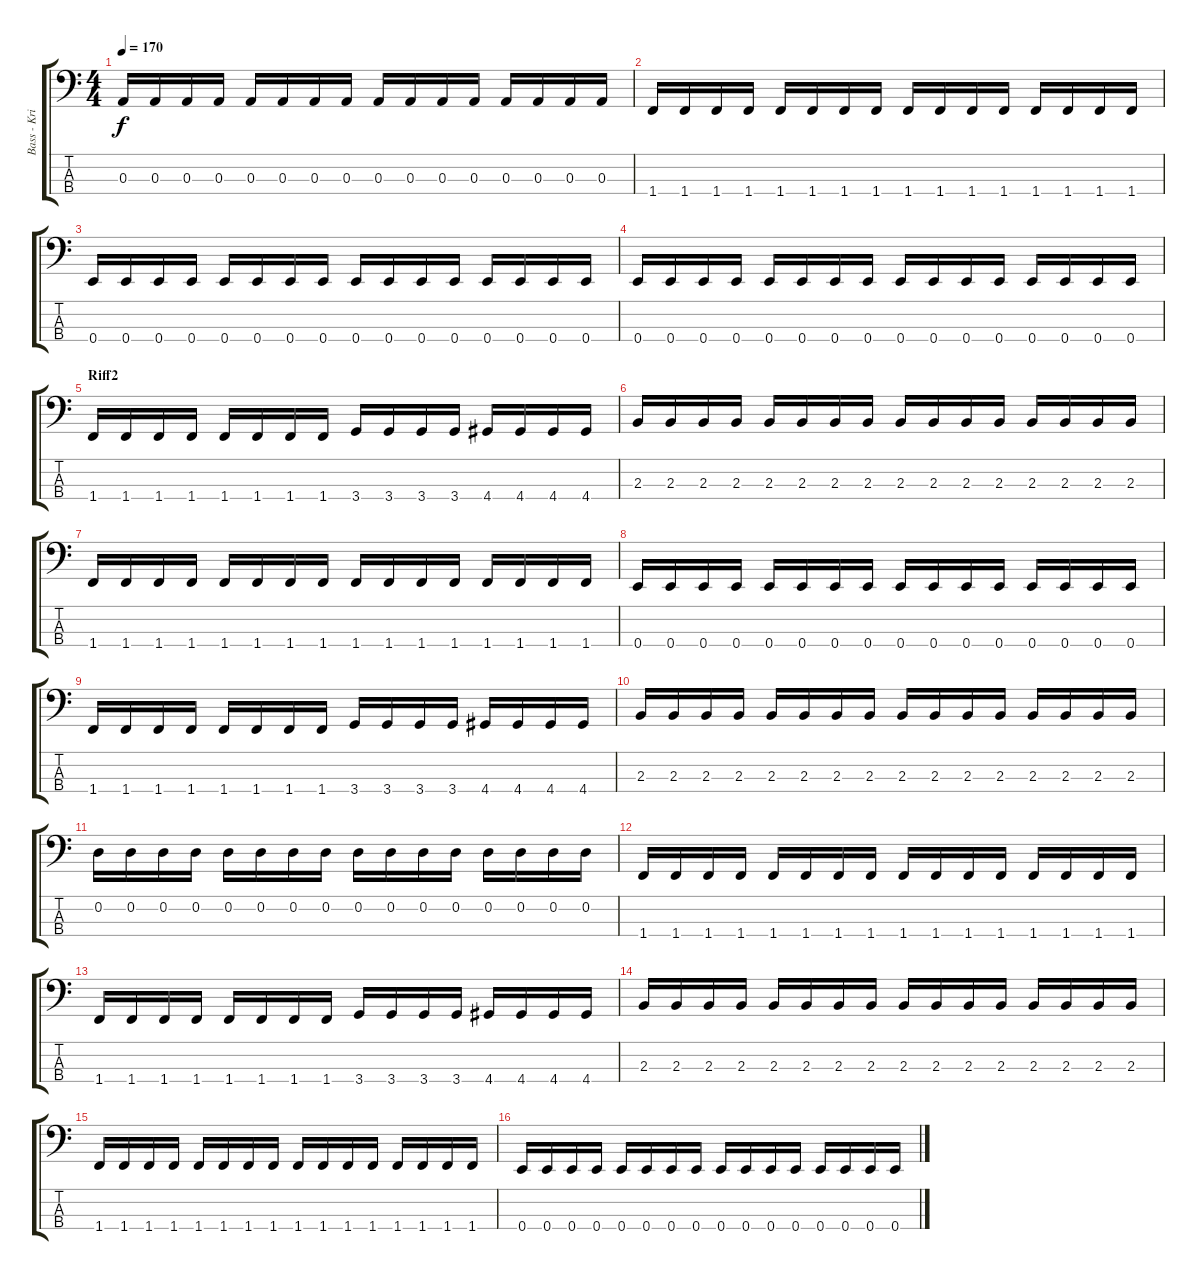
\track ("Bass - Kristoffer Olivius" "Bass - Kri") {instrument electricbasspick}
\staff {score tabs}
\tuning (G2 D2 A1 E1) {hide}
\ts (4 4)
\tempo 170
\clef f4
\ks c
0.3.16{dy f} 0.3.16 0.3.16 0.3.16 0.3.16 0.3.16 0.3.16 0.3.16 0.3.16 0.3.16 0.3.16 0.3.16 0.3.16 0.3.16 0.3.16 0.3.16 |
1.4.16 1.4.16 1.4.16 1.4.16 1.4.16 1.4.16 1.4.16 1.4.16 1.4.16 1.4.16 1.4.16 1.4.16 1.4.16 1.4.16 1.4.16 1.4.16 |
0.4.16 0.4.16 0.4.16 0.4.16 0.4.16 0.4.16 0.4.16 0.4.16 0.4.16 0.4.16 0.4.16 0.4.16 0.4.16 0.4.16 0.4.16 0.4.16 |
0.4.16 0.4.16 0.4.16 0.4.16 0.4.16 0.4.16 0.4.16 0.4.16 0.4.16 0.4.16 0.4.16 0.4.16 0.4.16 0.4.16 0.4.16 0.4.16 |
\section ("" "Riff2")
1.4.16 1.4.16 1.4.16 1.4.16 1.4.16 1.4.16 1.4.16 1.4.16 3.4.16 3.4.16 3.4.16 3.4.16 4.4.16 4.4.16 4.4.16 4.4.16 |
2.3.16 2.3.16 2.3.16 2.3.16 2.3.16 2.3.16 2.3.16 2.3.16 2.3.16 2.3.16 2.3.16 2.3.16 2.3.16 2.3.16 2.3.16 2.3.16 |
1.4.16 1.4.16 1.4.16 1.4.16 1.4.16 1.4.16 1.4.16 1.4.16 1.4.16 1.4.16 1.4.16 1.4.16 1.4.16 1.4.16 1.4.16 1.4.16 |
0.4.16 0.4.16 0.4.16 0.4.16 0.4.16 0.4.16 0.4.16 0.4.16 0.4.16 0.4.16 0.4.16 0.4.16 0.4.16 0.4.16 0.4.16 0.4.16 |
1.4.16 1.4.16 1.4.16 1.4.16 1.4.16 1.4.16 1.4.16 1.4.16 3.4.16 3.4.16 3.4.16 3.4.16 4.4.16 4.4.16 4.4.16 4.4.16 |
2.3.16 2.3.16 2.3.16 2.3.16 2.3.16 2.3.16 2.3.16 2.3.16 2.3.16 2.3.16 2.3.16 2.3.16 2.3.16 2.3.16 2.3.16 2.3.16 |
0.2.16 0.2.16 0.2.16 0.2.16 0.2.16 0.2.16 0.2.16 0.2.16 0.2.16 0.2.16 0.2.16 0.2.16 0.2.16 0.2.16 0.2.16 0.2.16 |
1.4.16 1.4.16 1.4.16 1.4.16 1.4.16 1.4.16 1.4.16 1.4.16 1.4.16 1.4.16 1.4.16 1.4.16 1.4.16 1.4.16 1.4.16 1.4.16 |
1.4.16 1.4.16 1.4.16 1.4.16 1.4.16 1.4.16 1.4.16 1.4.16 3.4.16 3.4.16 3.4.16 3.4.16 4.4.16 4.4.16 4.4.16 4.4.16 |
2.3.16 2.3.16 2.3.16 2.3.16 2.3.16 2.3.16 2.3.16 2.3.16 2.3.16 2.3.16 2.3.16 2.3.16 2.3.16 2.3.16 2.3.16 2.3.16 |
1.4.16 1.4.16 1.4.16 1.4.16 1.4.16 1.4.16 1.4.16 1.4.16 1.4.16 1.4.16 1.4.16 1.4.16 1.4.16 1.4.16 1.4.16 1.4.16 |
0.4.16 0.4.16 0.4.16 0.4.16 0.4.16 0.4.16 0.4.16 0.4.16 0.4.16 0.4.16 0.4.16 0.4.16 0.4.16 0.4.16 0.4.16 0.4.16
